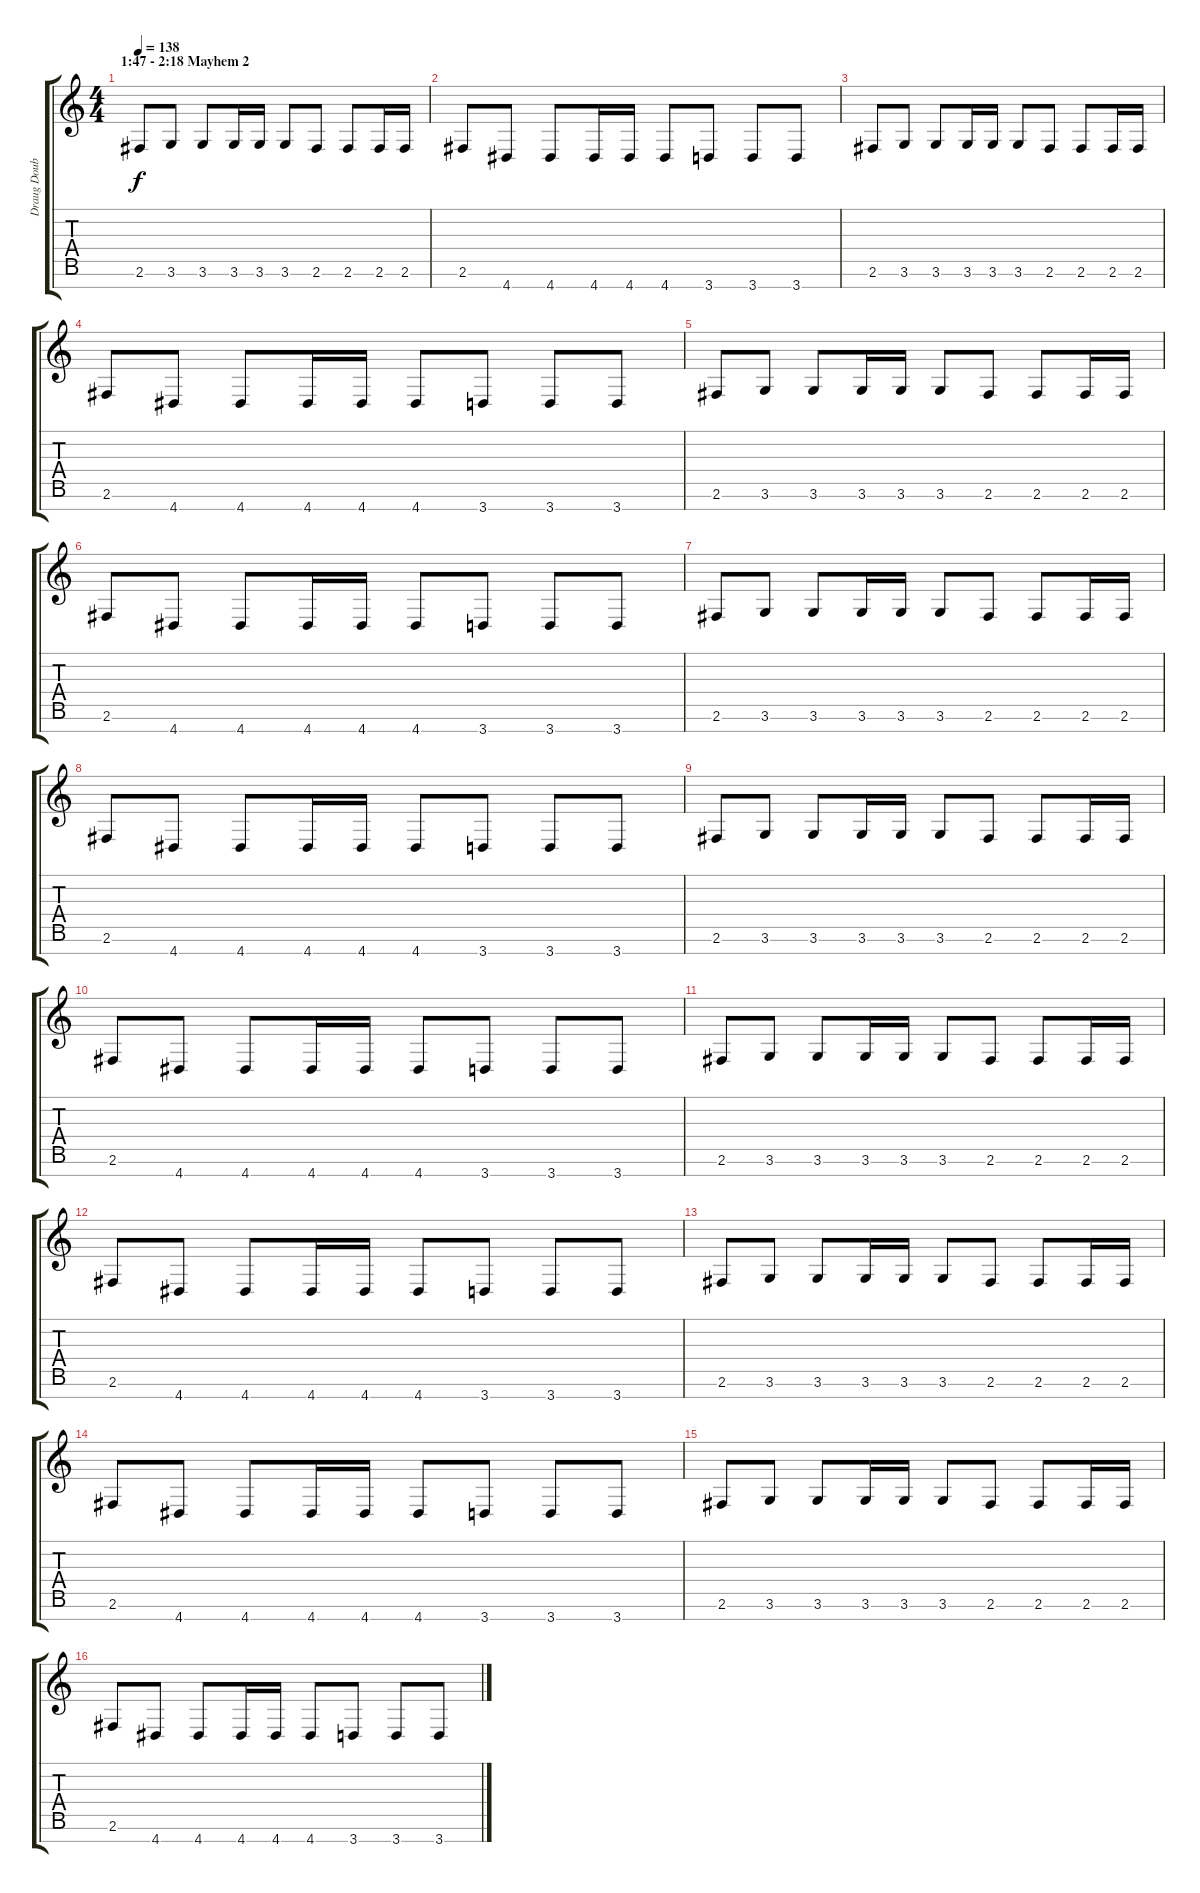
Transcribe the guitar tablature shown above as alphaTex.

\track ("Draug Double" "Draug Doub") {instrument electricbasspick}
\staff {score tabs}
\tuning (E4 B3 G3 D3 A2 E2 B1) {hide}
\ts (4 4)
\section ("" "1:47 - 2:18 Mayhem 2")
\tempo 138
\clef g2
\ks c
2.6.8{dy f} 3.6.8 3.6.8 3.6.16 3.6.16 3.6.8 2.6.8 2.6.8 2.6.16 2.6.16 |
2.6.8 4.7.8 4.7.8 4.7.16 4.7.16 4.7.8 3.7.8 3.7.8 3.7.8 |
2.6.8 3.6.8 3.6.8 3.6.16 3.6.16 3.6.8 2.6.8 2.6.8 2.6.16 2.6.16 |
2.6.8 4.7.8 4.7.8 4.7.16 4.7.16 4.7.8 3.7.8 3.7.8 3.7.8 |
2.6.8 3.6.8 3.6.8 3.6.16 3.6.16 3.6.8 2.6.8 2.6.8 2.6.16 2.6.16 |
2.6.8 4.7.8 4.7.8 4.7.16 4.7.16 4.7.8 3.7.8 3.7.8 3.7.8 |
2.6.8 3.6.8 3.6.8 3.6.16 3.6.16 3.6.8 2.6.8 2.6.8 2.6.16 2.6.16 |
2.6.8 4.7.8 4.7.8 4.7.16 4.7.16 4.7.8 3.7.8 3.7.8 3.7.8 |
2.6.8 3.6.8 3.6.8 3.6.16 3.6.16 3.6.8 2.6.8 2.6.8 2.6.16 2.6.16 |
2.6.8 4.7.8 4.7.8 4.7.16 4.7.16 4.7.8 3.7.8 3.7.8 3.7.8 |
2.6.8 3.6.8 3.6.8 3.6.16 3.6.16 3.6.8 2.6.8 2.6.8 2.6.16 2.6.16 |
2.6.8 4.7.8 4.7.8 4.7.16 4.7.16 4.7.8 3.7.8 3.7.8 3.7.8 |
2.6.8 3.6.8 3.6.8 3.6.16 3.6.16 3.6.8 2.6.8 2.6.8 2.6.16 2.6.16 |
2.6.8 4.7.8 4.7.8 4.7.16 4.7.16 4.7.8 3.7.8 3.7.8 3.7.8 |
2.6.8 3.6.8 3.6.8 3.6.16 3.6.16 3.6.8 2.6.8 2.6.8 2.6.16 2.6.16 |
2.6.8 4.7.8 4.7.8 4.7.16 4.7.16 4.7.8 3.7.8 3.7.8 3.7.8
